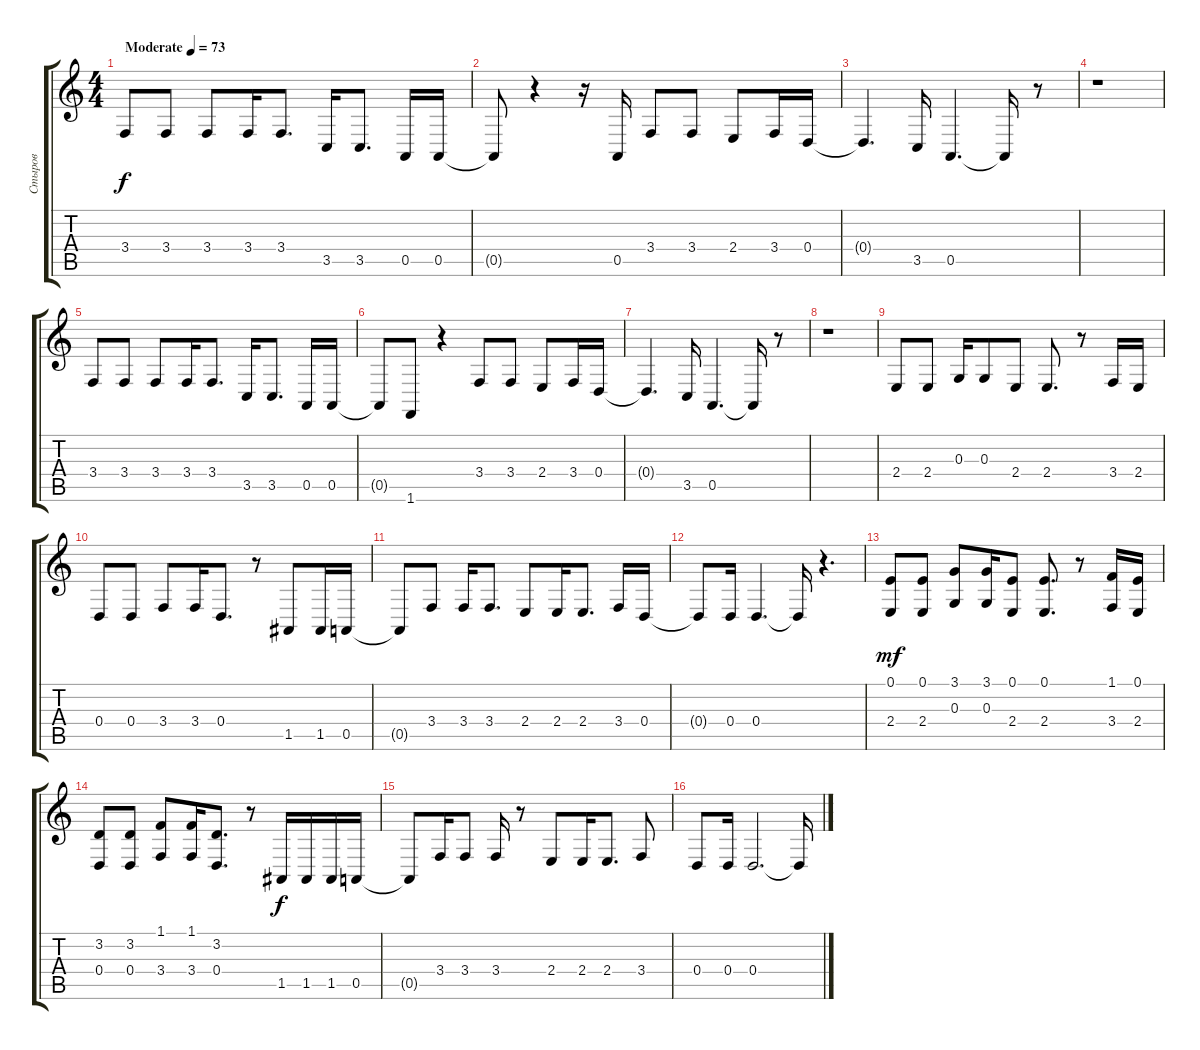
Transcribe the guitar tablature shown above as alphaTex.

\track ("Стыров" "Стыров") {instrument flute}
\staff {score tabs}
\tuning (E4 B3 G3 D3 A2 E2) {hide}
\ts (4 4)
\tempo (73 "Moderate")
\clef g2
\ks c
3.4.8{dy f instrument flute} 3.4.8 3.4.8 3.4.16 3.4.8{d} 3.5.16 3.5.8{d} 0.5.16 0.5.16 |
0.5{t}.8 r.4 r.16 0.5.16 3.4.8 3.4.8 2.4.8 3.4.16 0.4.16 |
0.4{t}.4{d} 3.5.16 0.5.4{d} 0.5{t}.16 r.8 |
r.1 |
3.4.8 3.4.8 3.4.8 3.4.16 3.4.8{d} 3.5.16 3.5.8{d} 0.5.16 0.5.16 |
0.5{t}.8 1.6.8 r.4 3.4.8 3.4.8 2.4.8 3.4.16 0.4.16 |
0.4{t}.4{d} 3.5.16 0.5.4{d} 0.5{t}.16 r.8 |
r.1 |
2.4.8 2.4.8 0.3.16 0.3.8 2.4.8 2.4.8{d} r.8 3.4.16 2.4.16 |
0.4.8 0.4.8 3.4.8 3.4.16 0.4.8{d} r.8 1.5.8 1.5.16 0.5.16 |
0.5{t}.8 3.4.8 3.4.16 3.4.8{d} 2.4.8 2.4.16 2.4.8{d} 3.4.16 0.4.16 |
0.4{t}.8 0.4.16 0.4.4{d} 0.4{t}.16 r.4{d} |
(0.1 2.4).8{dy mf} (0.1 2.4).8 (3.1 0.3).8 (3.1 0.3).16 (0.1 2.4).8 (0.1 2.4).8{d} r.8 (1.1 3.4).16 (0.1 2.4).16 |
(3.2 0.4).8 (3.2 0.4).8 (1.1 3.4).8 (1.1 3.4).16 (3.2 0.4).8{d} r.8 1.5.16{dy f} 1.5.16 1.5.16 0.5.16 |
0.5{t}.8 3.4.16 3.4.8 3.4.16 r.8 2.4.8 2.4.16 2.4.8{d} 3.4.8 |
0.4.8 0.4.16 0.4.2{d} 0.4{t}.16
